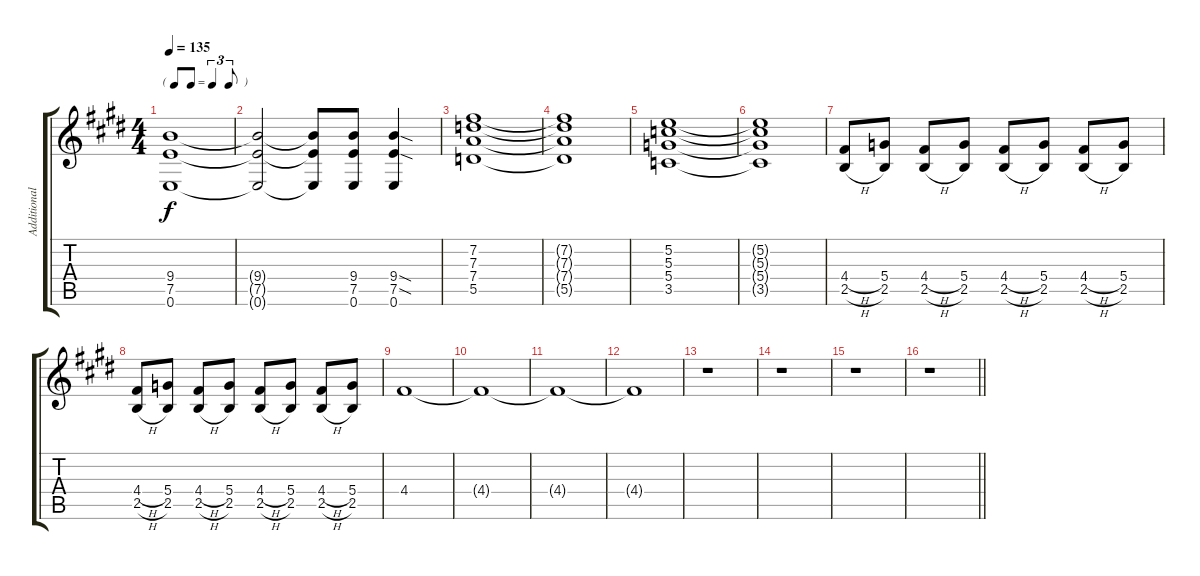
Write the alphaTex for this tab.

\track ("Additional Guitar" "Additional") {instrument overdrivenguitar}
\staff {score tabs}
\tuning (E4 B3 G3 D3 A2 E2) {hide}
\ts (4 4)
\tf triplet8th
\tempo 135
\clef g2
\ks e
(9.4 7.5 0.6).1{dy f} |
(9.4{t} 7.5{t} 0.6{t}).2 (9.4{t} 7.5{t} 0.6{t}).8 (9.4 7.5 0.6).8 (9.4{sod} 7.5{sod} 0.6).4 |
(7.2 7.3 7.4 5.5).1 |
(7.2{t} 7.3{t} 7.4{t} 5.5{t}).1 |
(5.2 5.3 5.4 3.5).1 |
(5.2{t} 5.3{t} 5.4{t} 3.5{t}).1 |
(4.4{h} 2.5{h}).8 (5.4 2.5).8 (4.4{h} 2.5{h}).8 (5.4 2.5).8 (4.4{h} 2.5{h}).8 (5.4 2.5).8 (4.4{h} 2.5{h}).8 (5.4 2.5).8 |
(4.4{h} 2.5{h}).8 (5.4 2.5).8 (4.4{h} 2.5{h}).8 (5.4 2.5).8 (4.4{h} 2.5{h}).8 (5.4 2.5).8 (4.4{h} 2.5{h}).8 (5.4 2.5).8 |
4.4.1 |
4.4{t}.1 |
4.4{t}.1{volume 0} |
4.4{t}.1 |
r.1 |
r.1 |
r.1 |
\barLineRight lightlight
r.1
